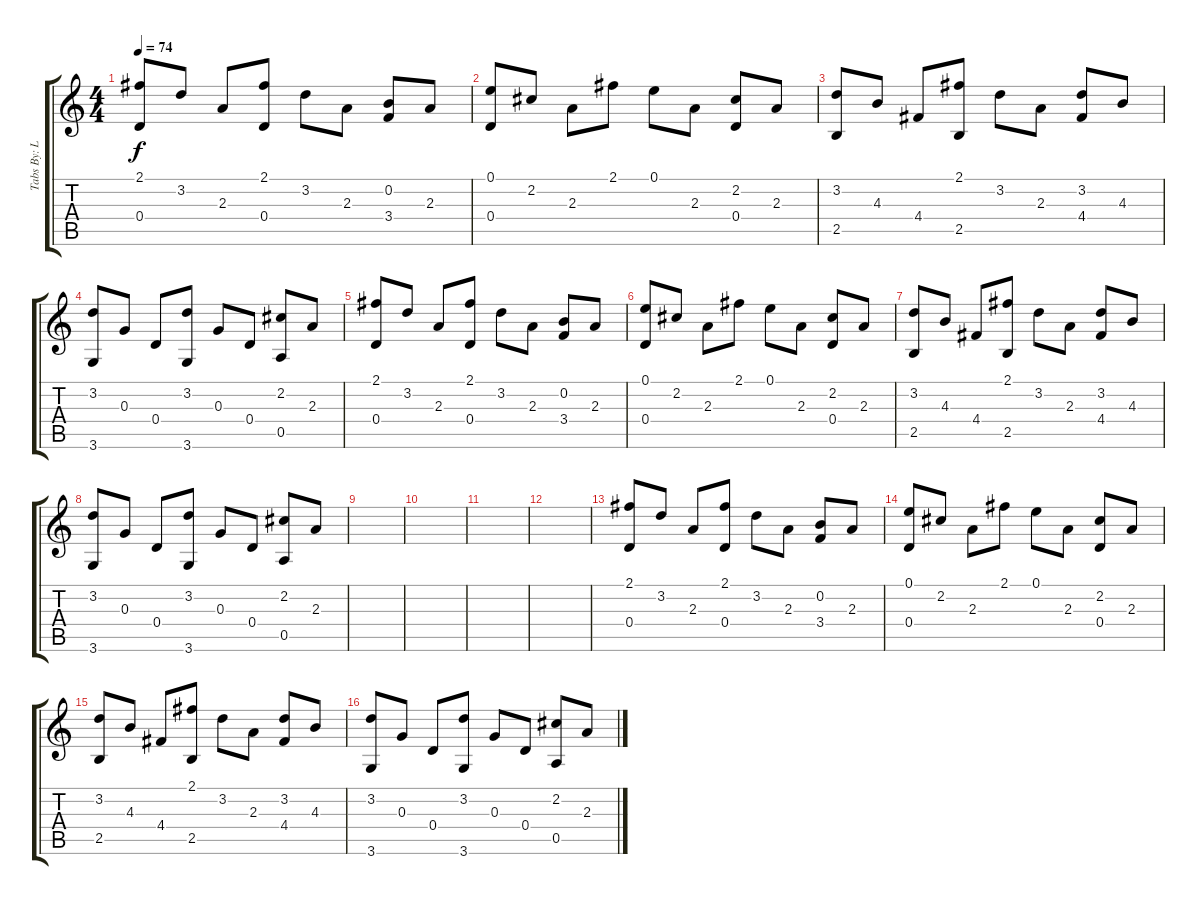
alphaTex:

\track ("Tabs By: Leo" "Tabs By: L") {instrument acousticguitarsteel}
\staff {score tabs}
\tuning (E4 B3 G3 D3 A2 E2) {hide}
\ts (4 4)
\tempo 74
\clef g2
\ks c
(2.1 0.4).8{dy f} 3.2.8 2.3.8 (2.1 0.4).8 3.2.8 2.3.8 (0.2 3.4).8 2.3.8 |
(0.1 0.4).8 2.2.8 2.3.8 2.1.8 0.1.8 2.3.8 (2.2 0.4).8 2.3.8 |
(3.2 2.5).8 4.3.8 4.4.8 (2.1 2.5).8 3.2.8 2.3.8 (3.2 4.4).8 4.3.8 |
(3.2 3.6).8 0.3.8 0.4.8 (3.2 3.6).8 0.3.8 0.4.8 (2.2 0.5).8 2.3.8 |
(2.1 0.4).8 3.2.8 2.3.8 (2.1 0.4).8 3.2.8 2.3.8 (0.2 3.4).8 2.3.8 |
(0.1 0.4).8 2.2.8 2.3.8 2.1.8 0.1.8 2.3.8 (2.2 0.4).8 2.3.8 |
(3.2 2.5).8 4.3.8 4.4.8 (2.1 2.5).8 3.2.8 2.3.8 (3.2 4.4).8 4.3.8 |
(3.2 3.6).8 0.3.8 0.4.8 (3.2 3.6).8 0.3.8 0.4.8 (2.2 0.5).8 2.3.8 |
|
|
|
|
(2.1 0.4).8 3.2.8 2.3.8 (2.1 0.4).8 3.2.8 2.3.8 (0.2 3.4).8 2.3.8 |
(0.1 0.4).8 2.2.8 2.3.8 2.1.8 0.1.8 2.3.8 (2.2 0.4).8 2.3.8 |
(3.2 2.5).8 4.3.8 4.4.8 (2.1 2.5).8 3.2.8 2.3.8 (3.2 4.4).8 4.3.8 |
(3.2 3.6).8 0.3.8 0.4.8 (3.2 3.6).8 0.3.8 0.4.8 (2.2 0.5).8 2.3.8
